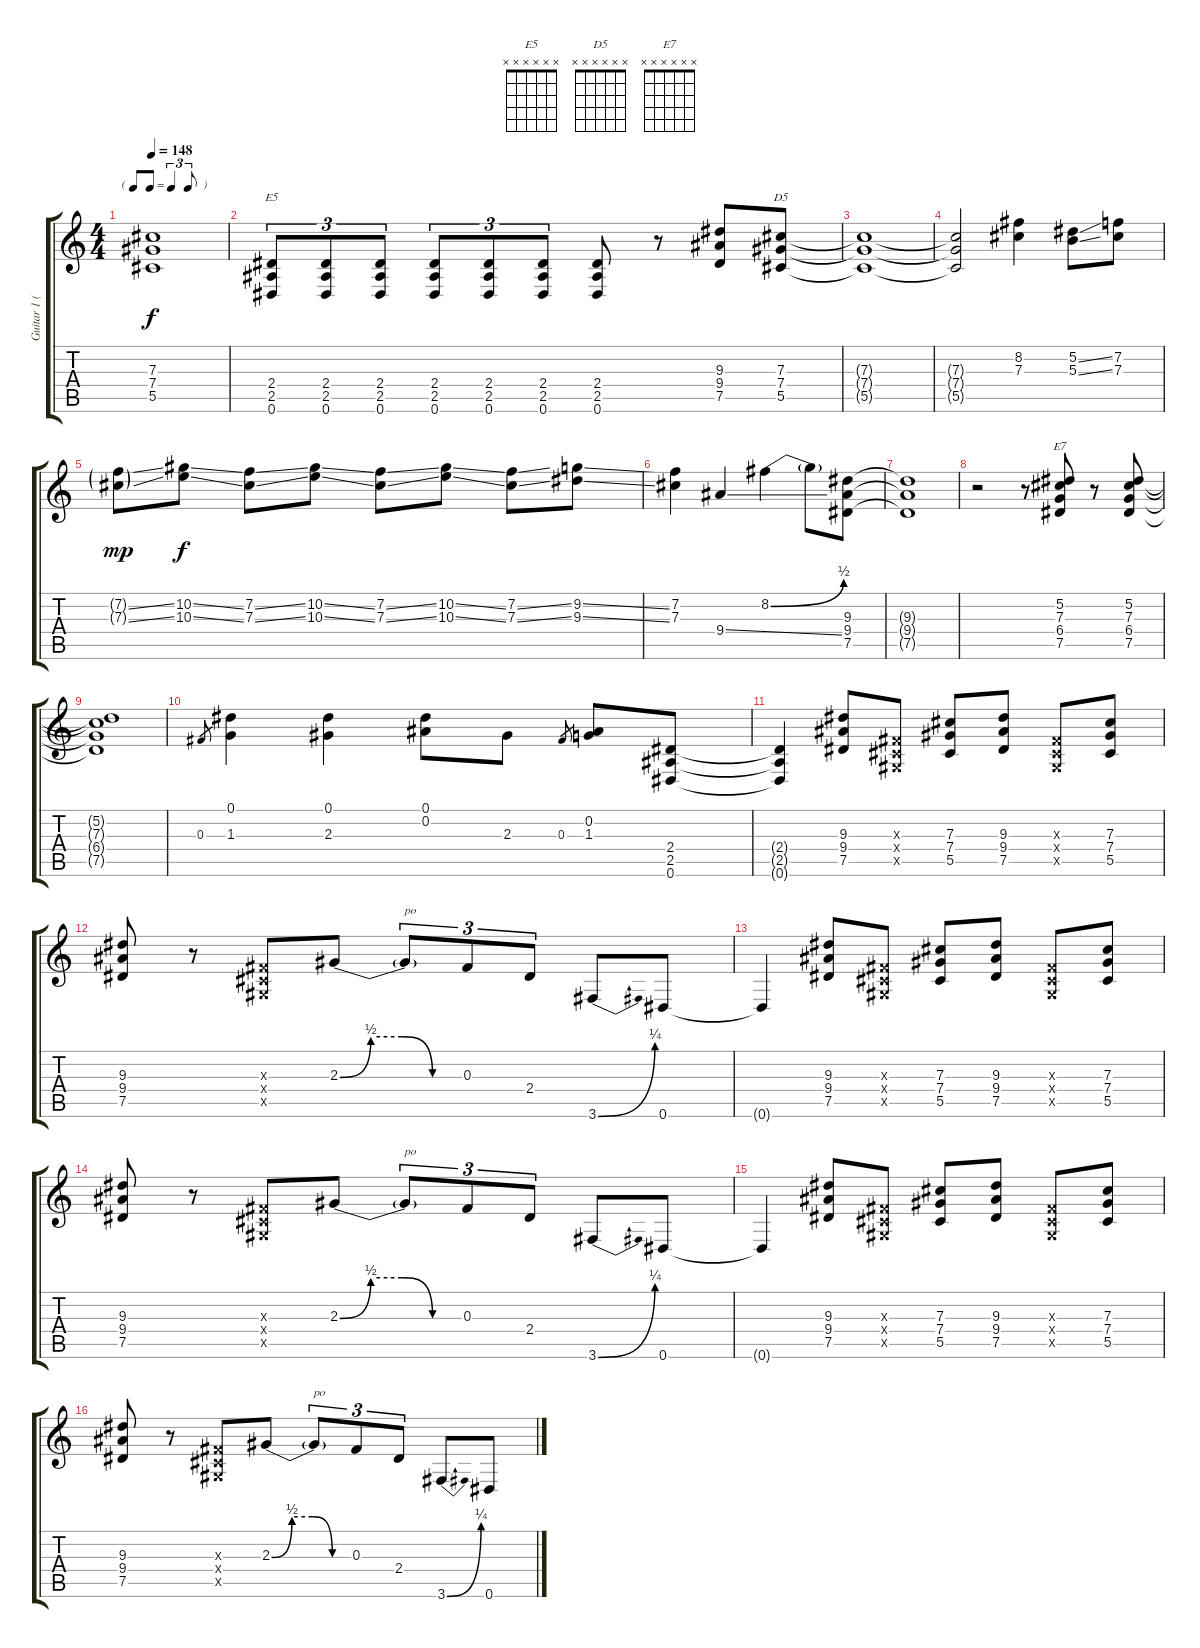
\track ("Guitar 1 (Slash)" "Guitar 1 (") {instrument overdrivenguitar}
\staff {score tabs}
\tuning (Eb4 Bb3 Gb3 Db3 Ab2 Eb2) {hide}
\chord ("E5" x x x x x x) {firstfret 0}
\chord ("D5" x x x x x x) {firstfret 0}
\chord ("E7" x x x x x x) {firstfret 0}
\ts (4 4)
\tf triplet8th
\tempo 148
\clef g2
\ks c
(7.3{t} 7.4{t} 5.5{t}).1{dy f} |
(2.4 2.5 0.6).8{tu (3 2) ch "E5"} (2.4 2.5 0.6).8{tu (3 2)} (2.4 2.5 0.6).8{tu (3 2)} (2.4 2.5 0.6).8{tu (3 2)} (2.4 2.5 0.6).8{tu (3 2)} (2.4 2.5 0.6).8{tu (3 2)} (2.4 2.5 0.6).8 r.8 (9.3 9.4 7.5).8 (7.3 7.4 5.5).8{ch "D5"} |
(7.3{t} 7.4{t} 5.5{t}).1 |
(7.3{t} 7.4{t} 5.5{t}).2 (8.2 7.3).4 (5.2{ss} 5.3{ss}).8 (7.2 7.3).8 |
(7.2{ss g} 7.3{ss g}).8{dy mp} (10.2{ss} 10.3{ss}).8{dy f} (7.2{ss} 7.3{ss}).8 (10.2{ss} 10.3{ss}).8 (7.2{ss} 7.3{ss}).8 (10.2{ss} 10.3{ss}).8 (7.2{ss} 7.3{ss}).8 (9.2{ss} 9.3{ss}).8 |
(7.2 7.3).4 9.4{ss}.4 8.2{be (bend 0 0 60 2)}.4 8.2{t}.8 (9.3 9.4 7.5).8 |
(9.3{t} 9.4{t} 7.5{t}).1 |
r.2 r.8 (5.2 7.3 6.4 7.5).8{ch "E7"} r.8 (5.2 7.3 6.4 7.5).8 |
(5.2{t} 7.3{t} 6.4{t} 7.5{t}).1 |
0.3.8{gr} (0.1 1.3).4 (0.1 2.3).4 (0.1 0.2).8 2.3.8 0.3.8{gr} (0.2 1.3).8 (2.4 2.5 0.6).8 |
(2.4{t} 2.5{t} 0.6{t}).4 (9.3 9.4 7.5).8 (0.3{x} 0.4{x} 0.5{x}).8 (7.3 7.4 5.5).8 (9.3 9.4 7.5).8 (0.3{x} 0.4{x} 0.5{x}).8 (7.3 7.4 5.5).8 |
(9.3 9.4 7.5).8 r.8 (0.3{x} 0.4{x} 0.5{x}).8 2.3{be (custom 0 0 15 2 30 2 45 0 60 0)}.8 2.3{t}.8{tu (3 2) txt "po"} 0.3.8{tu (3 2)} 2.4.8{tu (3 2)} 3.6{be (bend 0 0 60 1)}.8 0.6.8 |
0.6{t}.4 (9.3 9.4 7.5).8 (0.3{x} 0.4{x} 0.5{x}).8 (7.3 7.4 5.5).8 (9.3 9.4 7.5).8 (0.3{x} 0.4{x} 0.5{x}).8 (7.3 7.4 5.5).8 |
(9.3 9.4 7.5).8 r.8 (0.3{x} 0.4{x} 0.5{x}).8 2.3{be (custom 0 0 15 2 30 2 45 0 60 0)}.8 2.3{t}.8{tu (3 2) txt "po"} 0.3.8{tu (3 2)} 2.4.8{tu (3 2)} 3.6{be (bend 0 0 60 1)}.8 0.6.8 |
0.6{t}.4 (9.3 9.4 7.5).8 (0.3{x} 0.4{x} 0.5{x}).8 (7.3 7.4 5.5).8 (9.3 9.4 7.5).8 (0.3{x} 0.4{x} 0.5{x}).8 (7.3 7.4 5.5).8 |
(9.3 9.4 7.5).8 r.8 (0.3{x} 0.4{x} 0.5{x}).8 2.3{be (custom 0 0 15 2 30 2 45 0 60 0)}.8 2.3{t}.8{tu (3 2) txt "po"} 0.3.8{tu (3 2)} 2.4.8{tu (3 2)} 3.6{be (bend 0 0 60 1)}.8 0.6.8
